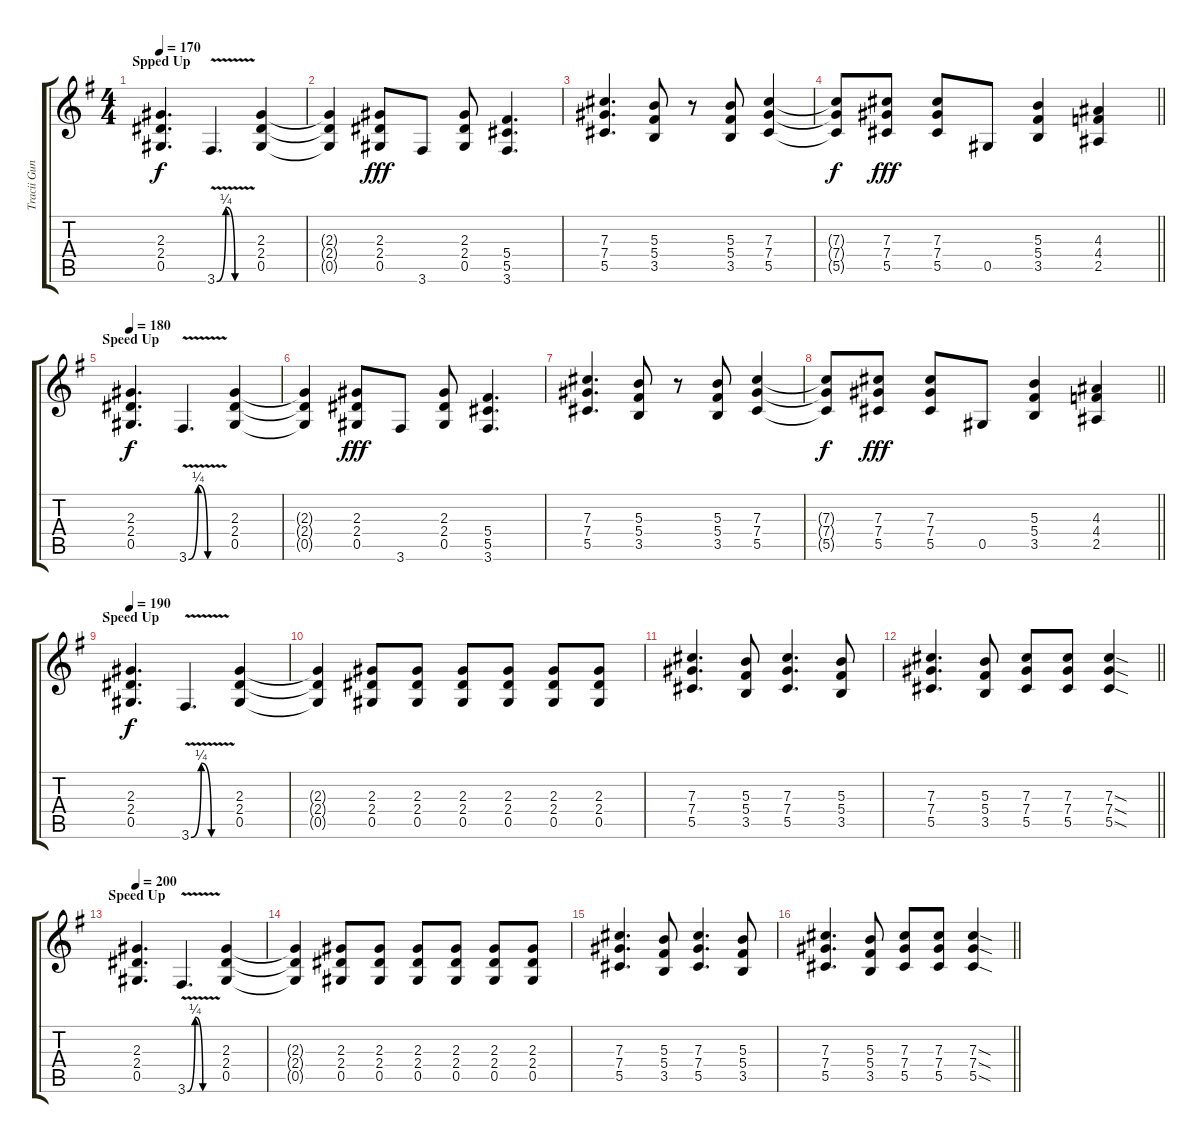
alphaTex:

\track ("Tracii Guns - Rhytm Guitar" "Tracii Gun") {instrument distortionguitar}
\staff {score tabs}
\tuning (Eb4 Bb3 Gb3 Db3 Ab2 Eb2) {hide}
\ts (4 4)
\section ("" "Spped Up")
\tempo 170
\clef g2
\ks g
(2.3 2.4 0.5).4{d dy f} 3.6{be (custom 0 0 15 1 30 0 60 0) v}.4{d} (2.3 2.4 0.5).4 |
(2.3{t} 2.4{t} 0.5{t}).4 (2.3 2.4 0.5).8{dy fff} 3.6.8 (2.3 2.4 0.5).8 (5.4 5.5 3.6).4{d} |
(7.3 7.4 5.5).4{d} (5.3 5.4 3.5).8 r.8 (5.3 5.4 3.5).8 (7.3 7.4 5.5).4 |
\barLineRight lightlight
(7.3{t} 7.4{t} 5.5{t}).8{dy f} (7.3 7.4 5.5).8{dy fff} (7.3 7.4 5.5).8 0.5.8 (5.3 5.4 3.5).4 (4.3 4.4 2.5).4 |
\section ("" "Speed Up")
\tempo 180
(2.3 2.4 0.5).4{d dy f} 3.6{be (custom 0 0 15 1 30 0 60 0) v}.4{d} (2.3 2.4 0.5).4 |
(2.3{t} 2.4{t} 0.5{t}).4 (2.3 2.4 0.5).8{dy fff} 3.6.8 (2.3 2.4 0.5).8 (5.4 5.5 3.6).4{d} |
(7.3 7.4 5.5).4{d} (5.3 5.4 3.5).8 r.8 (5.3 5.4 3.5).8 (7.3 7.4 5.5).4 |
\barLineRight lightlight
(7.3{t} 7.4{t} 5.5{t}).8{dy f} (7.3 7.4 5.5).8{dy fff} (7.3 7.4 5.5).8 0.5.8 (5.3 5.4 3.5).4 (4.3 4.4 2.5).4 |
\section ("" "Speed Up")
\tempo 190
(2.3 2.4 0.5).4{d dy f} 3.6{be (custom 0 0 15 1 30 0 60 0) v}.4{d} (2.3 2.4 0.5).4 |
(2.3{t} 2.4{t} 0.5{t}).4 (2.3 2.4 0.5).8 (2.3 2.4 0.5).8 (2.3 2.4 0.5).8 (2.3 2.4 0.5).8 (2.3 2.4 0.5).8 (2.3 2.4 0.5).8 |
(7.3 7.4 5.5).4{d} (5.3 5.4 3.5).8 (7.3 7.4 5.5).4{d} (5.3 5.4 3.5).8 |
\barLineRight lightlight
(7.3 7.4 5.5).4{d} (5.3 5.4 3.5).8 (7.3 7.4 5.5).8 (7.3 7.4 5.5).8 (7.3{sod} 7.4{sod} 5.5{sod}).4 |
\section ("" "Speed Up")
\tempo 200
(2.3 2.4 0.5).4{d} 3.6{be (custom 0 0 15 1 30 0 60 0) v}.4{d} (2.3 2.4 0.5).4 |
(2.3{t} 2.4{t} 0.5{t}).4 (2.3 2.4 0.5).8 (2.3 2.4 0.5).8 (2.3 2.4 0.5).8 (2.3 2.4 0.5).8 (2.3 2.4 0.5).8 (2.3 2.4 0.5).8 |
(7.3 7.4 5.5).4{d} (5.3 5.4 3.5).8 (7.3 7.4 5.5).4{d} (5.3 5.4 3.5).8 |
\barLineRight lightlight
(7.3 7.4 5.5).4{d} (5.3 5.4 3.5).8 (7.3 7.4 5.5).8 (7.3 7.4 5.5).8 (7.3{sod} 7.4{sod} 5.5{sod}).4
